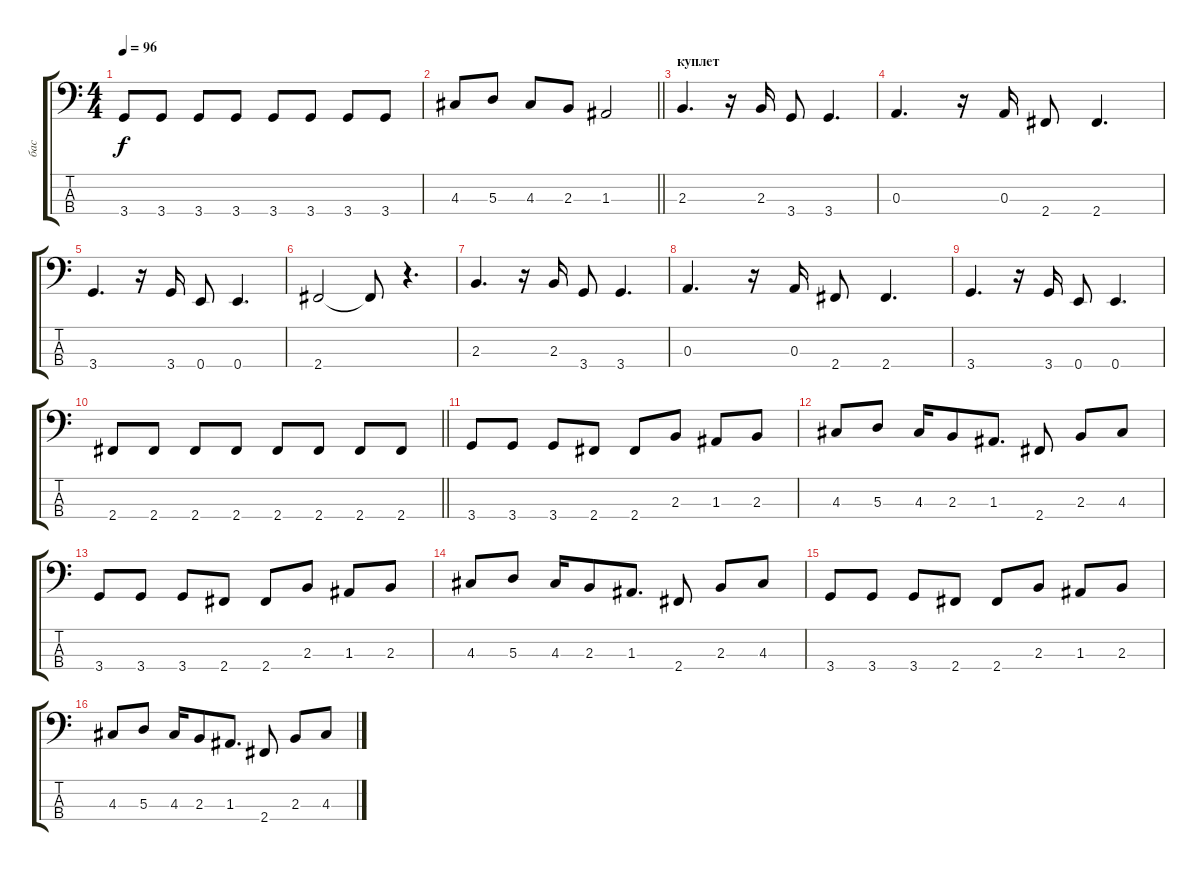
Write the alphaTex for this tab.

\track ("бас" "бас") {instrument electricbassfinger}
\staff {score tabs}
\tuning (G2 D2 A1 E1) {hide}
\ts (4 4)
\tempo 96
\clef f4
\ks c
3.4.8{dy f} 3.4.8 3.4.8 3.4.8 3.4.8 3.4.8 3.4.8 3.4.8 |
\barLineRight lightlight
4.3.8 5.3.8 4.3.8 2.3.8 1.3.2 |
\section ("" "куплет")
2.3.4{d} r.16 2.3.16 3.4.8 3.4.4{d} |
0.3.4{d} r.16 0.3.16 2.4.8 2.4.4{d} |
3.4.4{d} r.16 3.4.16 0.4.8 0.4.4{d} |
2.4.2 2.4{t}.8 r.4{d} |
2.3.4{d} r.16 2.3.16 3.4.8 3.4.4{d} |
0.3.4{d} r.16 0.3.16 2.4.8 2.4.4{d} |
3.4.4{d} r.16 3.4.16 0.4.8 0.4.4{d} |
\barLineRight lightlight
2.4.8 2.4.8 2.4.8 2.4.8 2.4.8 2.4.8 2.4.8 2.4.8 |
3.4.8 3.4.8 3.4.8 2.4.8 2.4.8 2.3.8 1.3.8 2.3.8 |
4.3.8 5.3.8 4.3.16 2.3.8 1.3.8{d} 2.4.8 2.3.8 4.3.8 |
3.4.8 3.4.8 3.4.8 2.4.8 2.4.8 2.3.8 1.3.8 2.3.8 |
4.3.8 5.3.8 4.3.16 2.3.8 1.3.8{d} 2.4.8 2.3.8 4.3.8 |
3.4.8 3.4.8 3.4.8 2.4.8 2.4.8 2.3.8 1.3.8 2.3.8 |
4.3.8 5.3.8 4.3.16 2.3.8 1.3.8{d} 2.4.8 2.3.8 4.3.8
